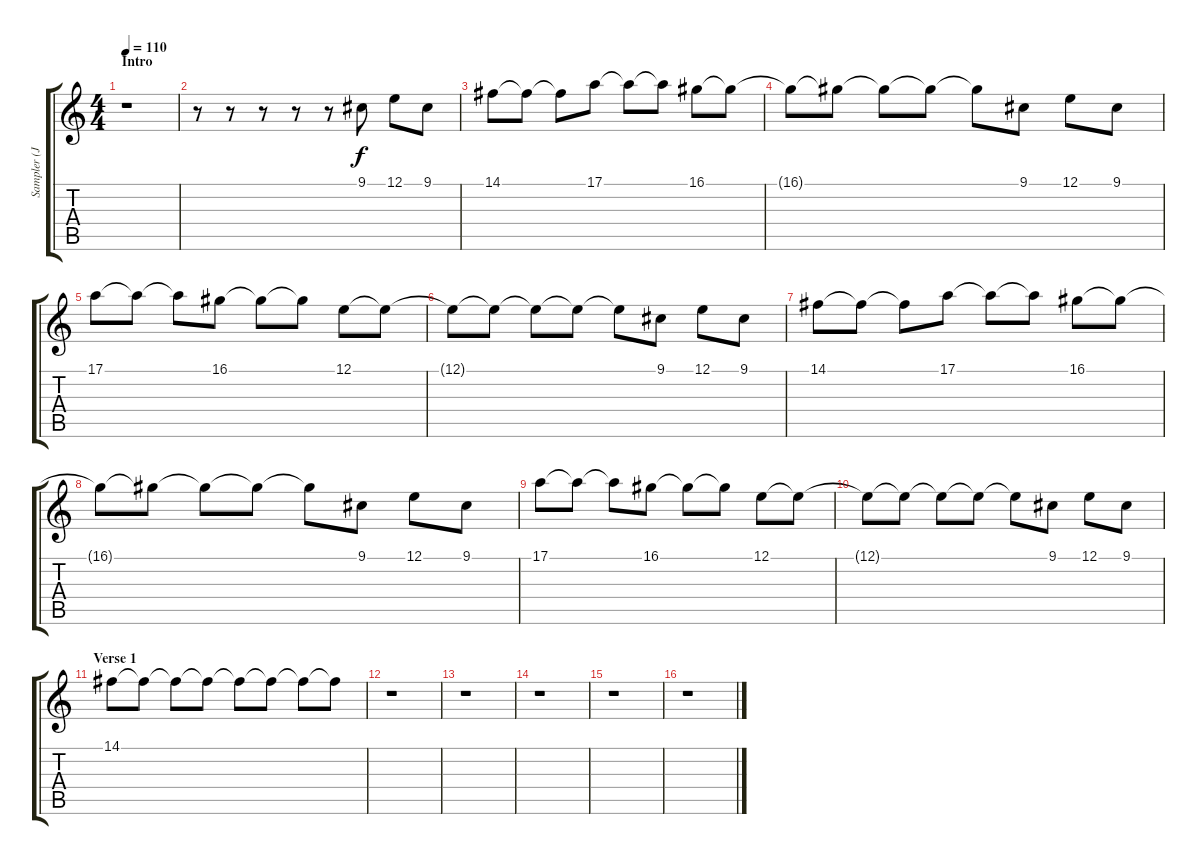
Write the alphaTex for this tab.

\track ("Sampler (Joseph Hahn)" "Sampler (J") {instrument fx5brightness}
\staff {score tabs}
\tuning (E4 B3 G3 D3 A2 E2) {hide}
\ts (4 4)
\section ("" "Intro")
\tempo 110
\clef g2
\ks c
r.1{dy f instrument fx5brightness} |
r.8 r.8 r.8 r.8 r.8 9.1.8 12.1.8 9.1.8 |
14.1.8 14.1{t}.8 14.1{t}.8 17.1.8 17.1{t}.8 17.1{t}.8 16.1.8 16.1{t}.8 |
16.1{t}.8 16.1{t}.8 16.1{t}.8 16.1{t}.8 16.1{t}.8 9.1.8 12.1.8 9.1.8 |
17.1.8 17.1{t}.8 17.1{t}.8 16.1.8 16.1{t}.8 16.1{t}.8 12.1.8 12.1{t}.8 |
12.1{t}.8 12.1{t}.8 12.1{t}.8 12.1{t}.8 12.1{t}.8 9.1.8 12.1.8 9.1.8 |
14.1.8 14.1{t}.8 14.1{t}.8 17.1.8 17.1{t}.8 17.1{t}.8 16.1.8 16.1{t}.8 |
16.1{t}.8 16.1{t}.8 16.1{t}.8 16.1{t}.8 16.1{t}.8 9.1.8 12.1.8 9.1.8 |
17.1.8 17.1{t}.8 17.1{t}.8 16.1.8 16.1{t}.8 16.1{t}.8 12.1.8 12.1{t}.8 |
12.1{t}.8 12.1{t}.8 12.1{t}.8 12.1{t}.8 12.1{t}.8 9.1.8 12.1.8 9.1.8 |
\section ("" "Verse 1")
14.1.8 14.1{t}.8 14.1{t}.8 14.1{t}.8 14.1{t}.8 14.1{t}.8 14.1{t}.8 14.1{t}.8 |
r.1 |
r.1 |
r.1 |
r.1 |
r.1
